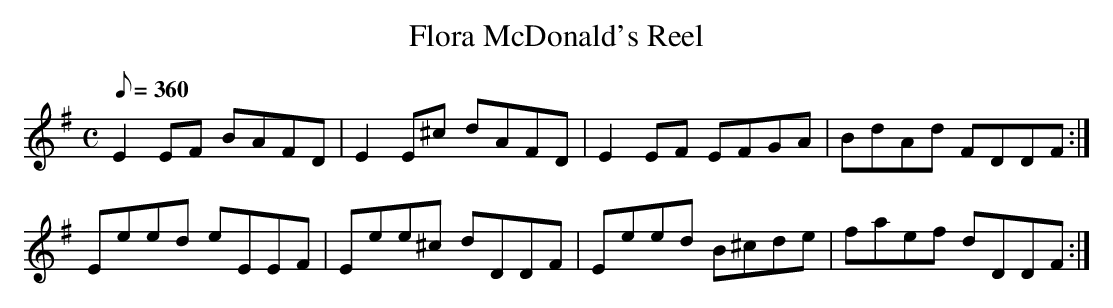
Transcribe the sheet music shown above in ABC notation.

X:1
T:Flora McDonald's Reel % nf<bb
L:1/8
M:C
Q:360
K:E minor
E2EF BAFD|E2E^c dAFD|E2EF EFGA|BdAd FDDF:|
Eeed eEEF|Eee^c dDDF|Eeed B^cde|faef dDDF:|
